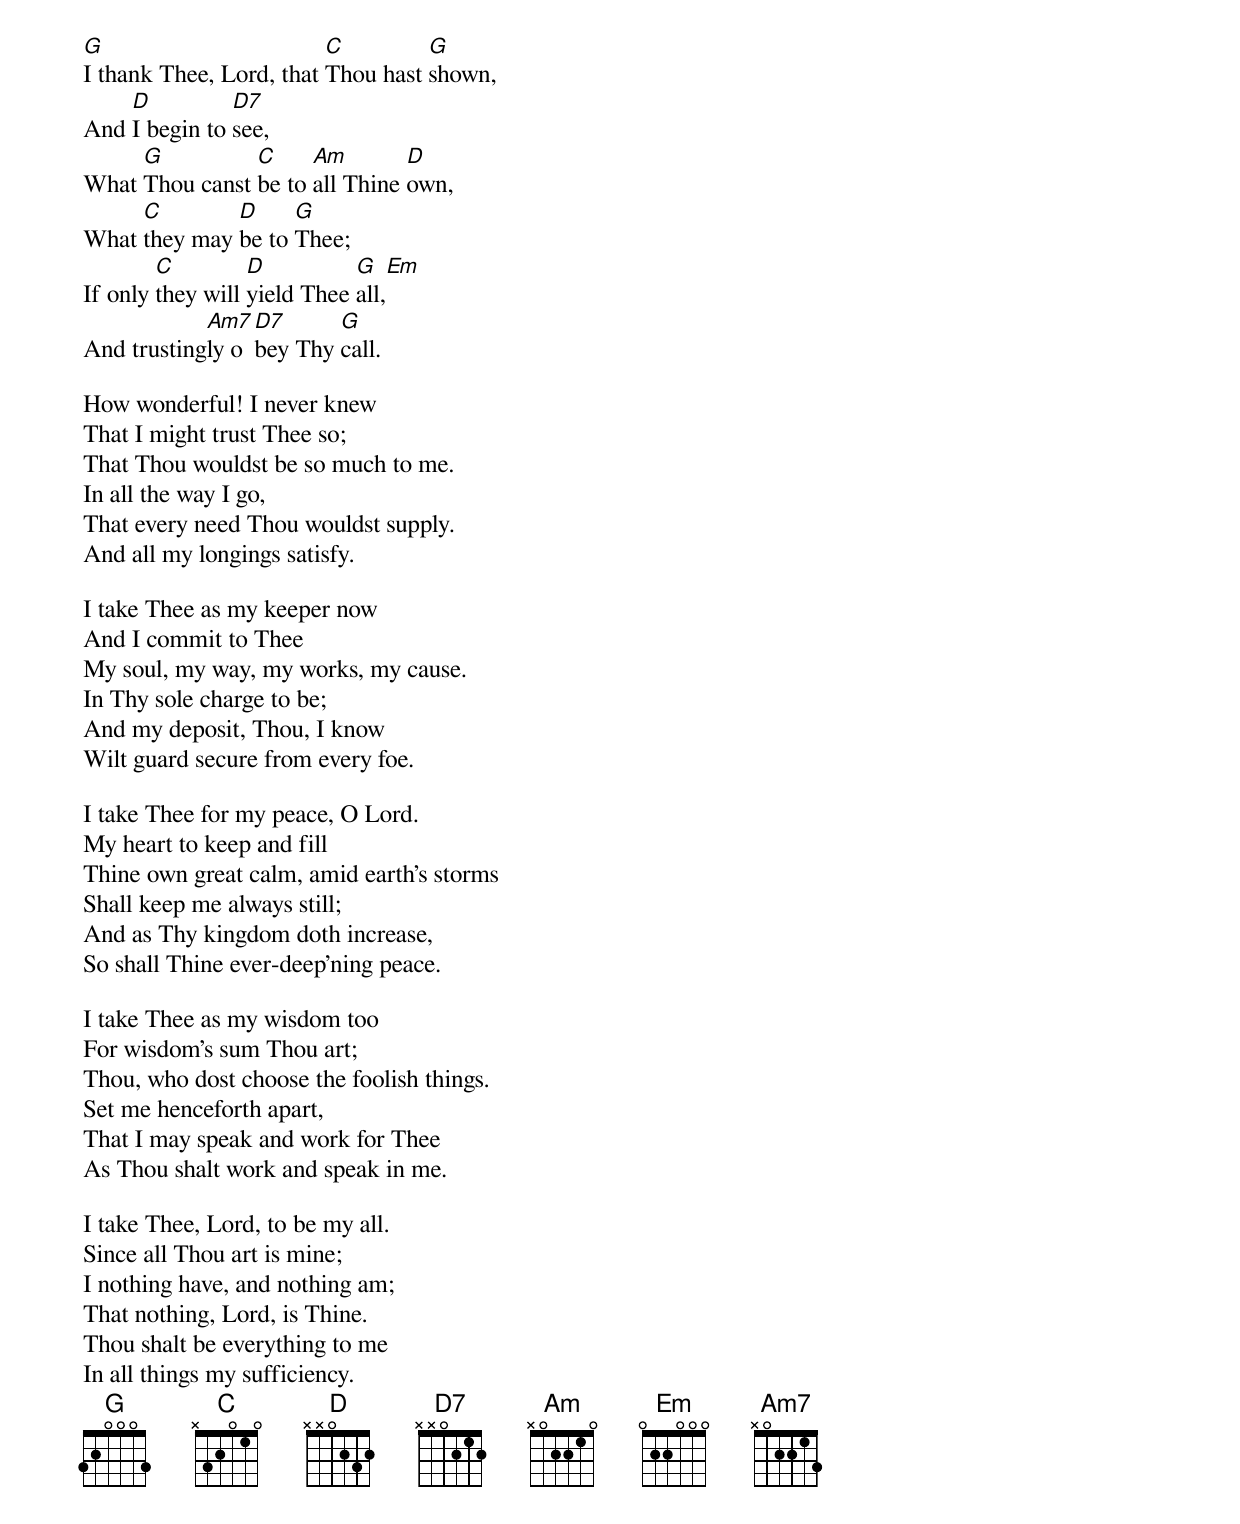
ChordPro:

[G]I thank Thee, Lord, that [C]Thou hast [G]shown,
And [D]I begin to [D7]see,
What [G]Thou canst [C]be to [Am]all Thine [D]own,
What [C]they may [D]be to [G]Thee;
If only [C]they will [D]yield Thee [G]all,[Em]
And trusting[Am7]ly o[D7]bey Thy [G]call.

How wonderful! I never knew
That I might trust Thee so;
That Thou wouldst be so much to me.
In all the way I go,
That every need Thou wouldst supply.
And all my longings satisfy.

I take Thee as my keeper now
And I commit to Thee
My soul, my way, my works, my cause.
In Thy sole charge to be;
And my deposit, Thou, I know
Wilt guard secure from every foe.

I take Thee for my peace, O Lord.
My heart to keep and fill
Thine own great calm, amid earth’s storms
Shall keep me always still;
And as Thy kingdom doth increase,
So shall Thine ever-deep’ning peace.

I take Thee as my wisdom too
For wisdom’s sum Thou art;
Thou, who dost choose the foolish things.
Set me henceforth apart,
That I may speak and work for Thee
As Thou shalt work and speak in me.

I take Thee, Lord, to be my all.
Since all Thou art is mine;
I nothing have, and nothing am;
That nothing, Lord, is Thine.
Thou shalt be everything to me
In all things my sufficiency.
